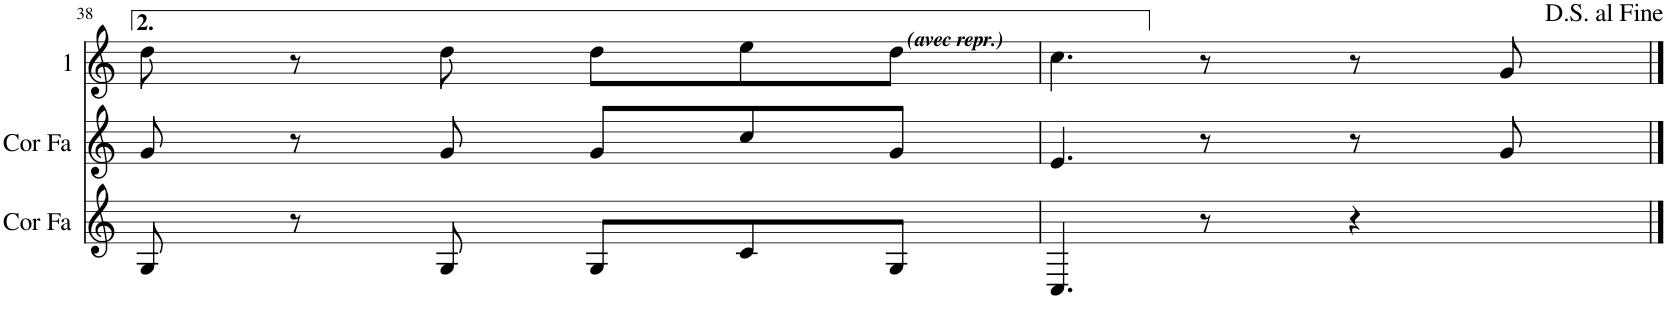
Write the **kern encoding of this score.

**kern	**kern	**kern
*part3	*part2	*part1
*staff3	*staff2	*staff1
*I"3	*I"2	*I"1
!!LO:PB:g=z
*clefG2	*clefG2	*clefG2
*Trd4c7	*Trd4c7	*Trd4c7
*k[]	*k[]	*k[]
*M6/8	*M6/8	*M6/8
=38	=38	=38
8G/	8g/	8dd\
8r	8r	8r
8G/	8g/	8dd\
8G/L	8g/L	8dd\L
8c/	8cc/	8ee\
!	!	!LO:TX:a:Bi:t=(avec repr.)
8G/J	8g/J	8dd\J
=39	=39	=39
4.C/	4.e/	4.cc\
8r	8r	8r
4r	8r	8r
.	8g/	8g/
==	==	==
*-	*-	*-
